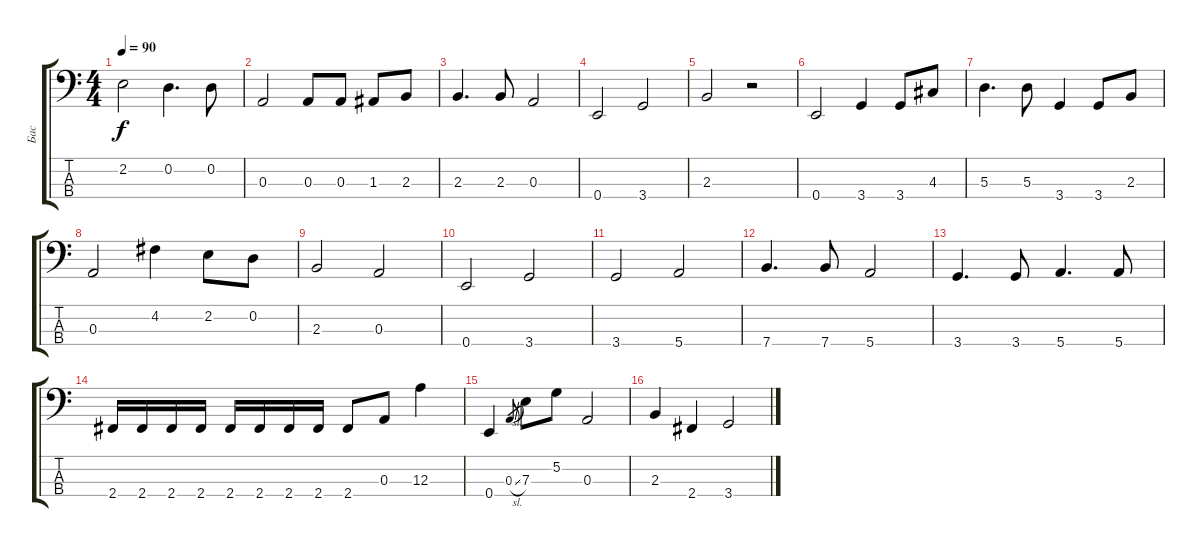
\track ("Бас" "Бас") {instrument electricbassfinger}
\staff {score tabs}
\tuning (G2 D2 A1 E1) {hide}
\ts (4 4)
\tempo 90
\clef f4
\ks c
2.2.2{dy f} 0.2.4{d} 0.2.8 |
0.3.2 0.3.8 0.3.8 1.3.8 2.3.8 |
2.3.4{d} 2.3.8 0.3.2 |
0.4.2 3.4.2 |
2.3.2 r.2 |
0.4.2 3.4.4 3.4.8 4.3.8 |
5.3.4{d} 5.3.8 3.4.4 3.4.8 2.3.8 |
0.3.2 4.2.4 2.2.8 0.2.8 |
2.3.2 0.3.2 |
0.4.2 3.4.2 |
3.4.2 5.4.2 |
7.4.4{d} 7.4.8 5.4.2 |
3.4.4{d} 3.4.8 5.4.4{d} 5.4.8 |
2.4.16 2.4.16 2.4.16 2.4.16 2.4.16 2.4.16 2.4.16 2.4.16 2.4.8 0.3.8 12.3.4 |
0.4.4 0.3{sl}.8{gr} 7.3.8 5.2.8 0.3.2 |
2.3.4 2.4.4 3.4.2
